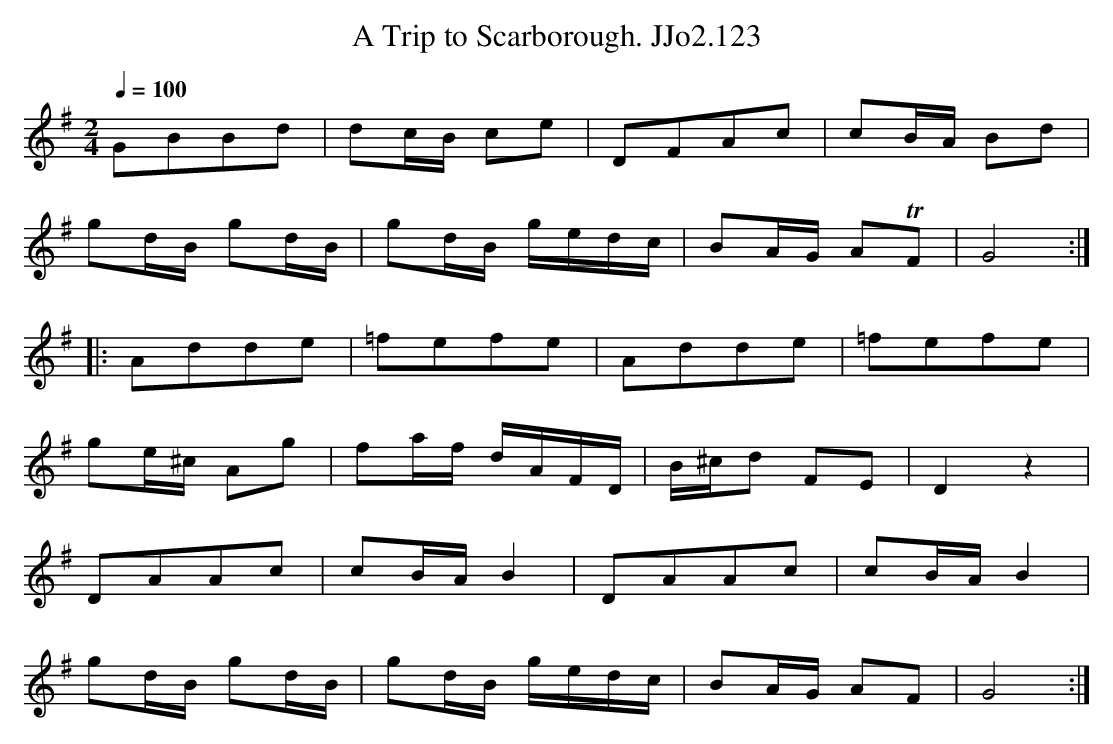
X:1
T:Trip to Scarborough. JJo2.123, A
M:2/4
L:1/8
Q:1/4=100
K:G
GBBd | dc/B/ ce | DFAc | cB/A/ Bd |
gd/B/ gd/B/ |gd/B/ g/e/d/c/ | BA/G/ ATF | G4 :|
|: Adde | =fefe |Adde | =fefe |
ge/^c/ Ag | fa/f/ d/A/F/D/ |B/^c/d FE | D2 z2 |
DAAc | cB/A/ B2 |DAAc | cB/A/ B2 |
gd/B/ gd/B/ | gd/B/ g/e/d/c/ |BA/G/ AF | G4 :|
